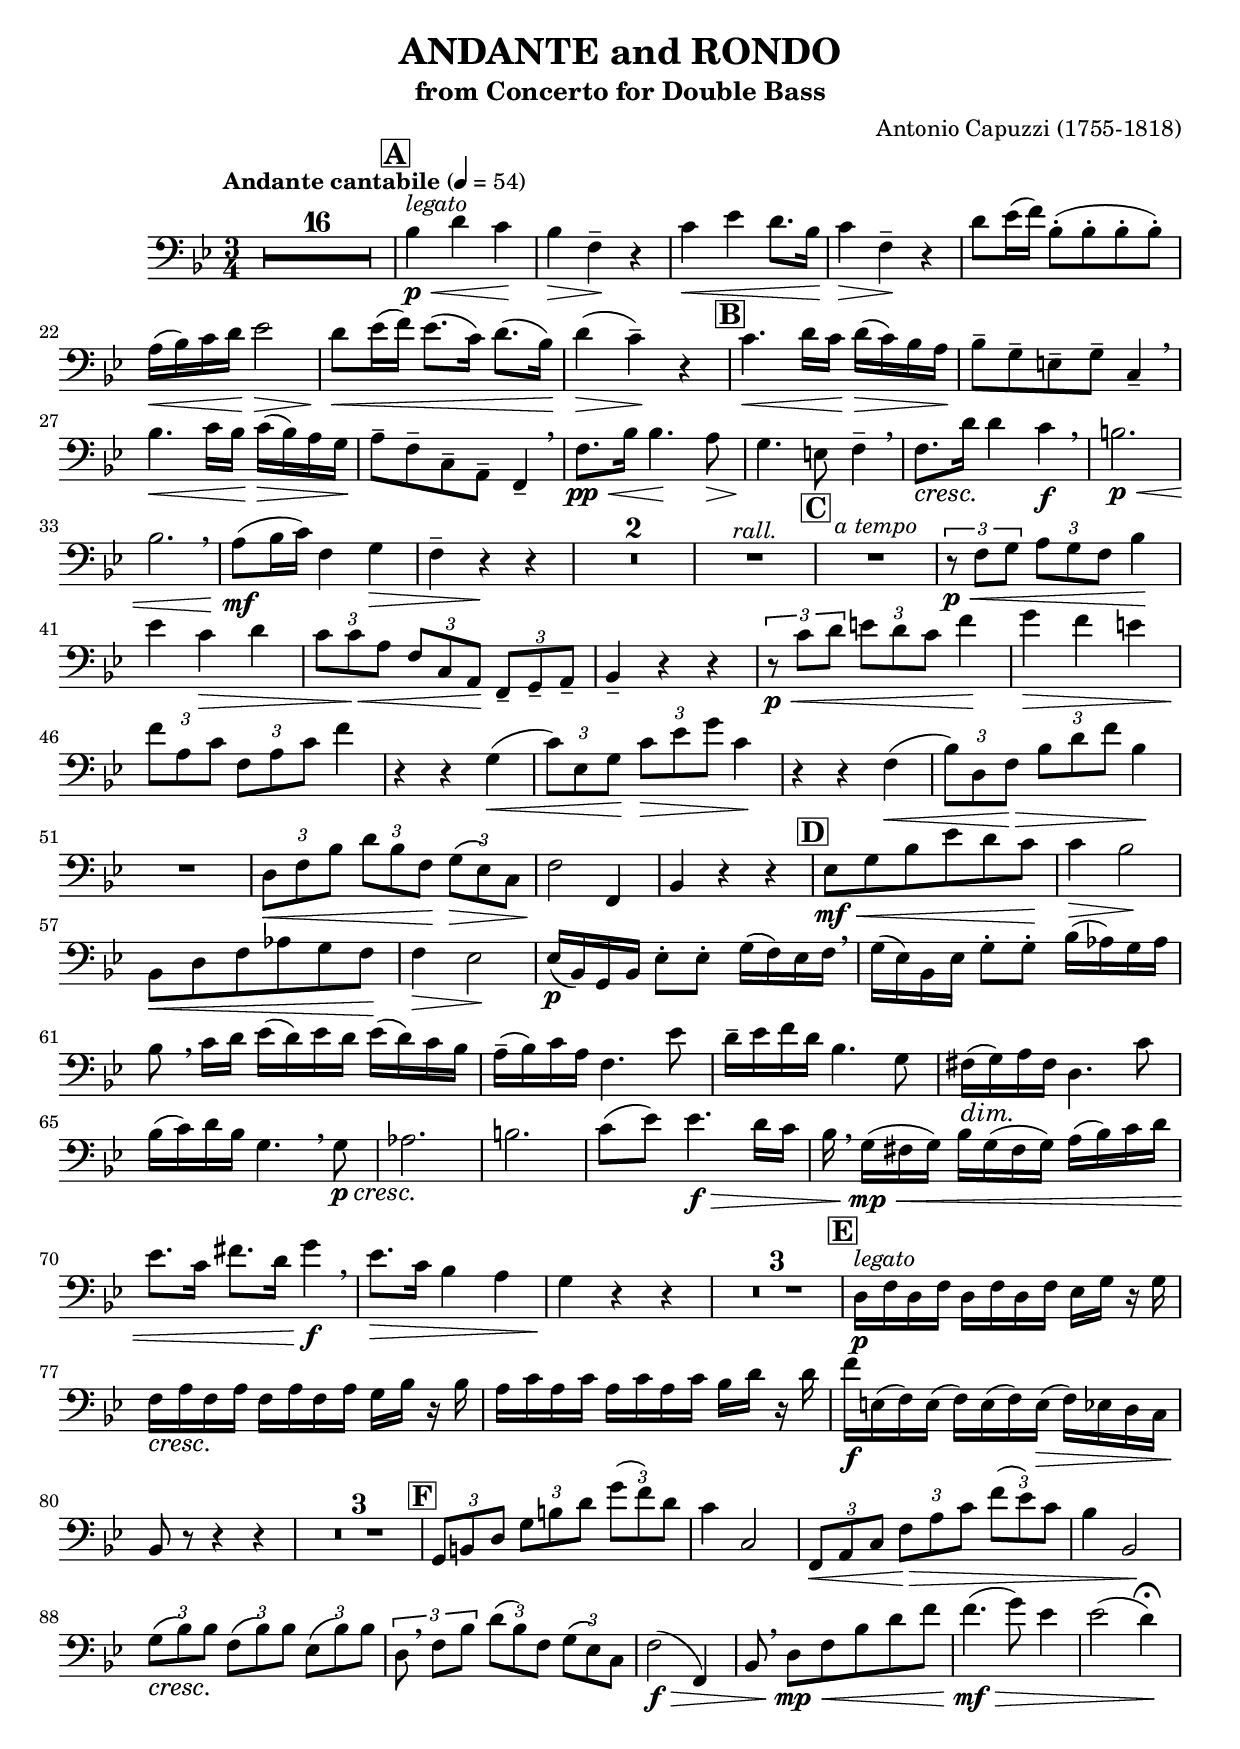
%{
%}
\header{
  title = "ANDANTE and RONDO"
  subtitle = "from Concerto for Double Bass"
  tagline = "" % removed 
  composer = "Antonio Capuzzi (1755-1818)"
}

\paper {
  page-count = #1
}

\score {
  \relative {
    \tempo "Andante cantabile" 4 = 54
    \clef "bass" \key bes \major \time 3/4
    \set Score.markFormatter = #format-mark-box-alphabet
    \compressFullBarRests {
      R2.*16
    }
    \tupletSpan 4
    \tupletUp
%{
    \override TupletBracket.bracket-visibility = #'if-no-beam
    \override TupletBracket.bracket-visibility = ##f
%}
    \mark \default % A
    bes4^\markup { \italic "legato" }\p\< d c\!
    bes\> f--\! r
    c'\< ees d8. bes16\!
    c4\> f,--\! r
    d'8 ees16( f) bes,8-.( bes-. bes-. bes-.)
    a16\<( bes) c d\! es2\>
    d8\! \< ees16( f) ees8.( c16) d8.( bes16) \!
    d4\>( c--)\! r
    \mark \default % B
    c4. \< d16 c\! d\>( c) bes a\!
    bes8-- g-- e-- g-- c,4--
    \breathe
    bes'4.\< c16 bes\! c\>( bes) a g\!
    a8-- f-- c-- a-- f4--
    \breathe
    f'8.\pp\< bes16 bes4.\! a8\>
    g4.\! e8 f4--
    \breathe
    f8.\cresc d'16\! d4 c\f
    \breathe
    b2.\p\<
    bes2.
    \breathe
    a8\mf( bes16 c) f,4 g\>
    f4-- r\! r
    R2.*2
    R2.^\markup { \italic "rall." }
    \mark \default % C
    R2.*1^\markup { \italic "a tempo" }
    \tuplet 3/2 {r8\p\< f g a g f} bes4\!
    ees c\> d
    \tuplet 3/2 {c8 c\!\< a f c a\! f-- g-- a--}
    bes4-- r4 r
    \tuplet 3/2 {r8\p\< c' d e d c} f4\!
    g\> f e
    \tuplet 3/2 {f8\! a, c f, a c} f4
    r4 r g,\<(
    \tuplet 3/2 {c8) ees, g\! c\> ees g} c,4\!
    r4 r f,\<(
    \tuplet 3/2 {bes8) d, f\!\> bes d f} bes,4\!
    R2.
    \tuplet 3/2 {d,8\< f bes d bes f\! g\>( ees) c}
    f2\! f,4
    bes r4 r
    \mark \default % D
    ees8\mf\< g bes ees d c\!
    c4\> bes2\!
    bes,8\< d f aes g f\!
    f4\> ees2\!
    ees16\p \cresc( bes)\! g bes ees8-. ees-. g16( f) ees f \breathe
    g( ees) bes ees g8-. g-. bes16( aes) g aes
    bes8 \breathe c16[ d16] ees( d) ees d ees( d) c bes
    a--( bes) c a f4. ees'8
    d16-- ees f d bes4. g8
    fis16\dim( g)\! a fis d4. c'8
    bes16( c) d bes g4. \breathe g8\p \cresc
    aes2.\!
    b2.
    c8( ees) ees4.\f\> d16 c
    bes \breathe g[\!\mp\<( fis g)] bes g( fis g) a( bes) c d
    ees8. c16 fis8. d16 g4\!\f \breathe
    ees8.\> c16 bes4 a
    g\! r r
    R2.*3
    \mark \default % E
    d16\p^\markup { \italic "legato" } f d f d f d f ees g r g
    f\cresc a\! f a f a f a g bes r bes
    a c a c a c a c bes d r d
    f\f e,( f) e( f) e( f) e\>( f) ees d c
    bes8\! r r4 r4
    R2.*3
    \mark \default % F
    \tuplet 3/2 {g8 b d g b d g( f) d}
    c4 c,2
    \tuplet 3/2 {f,8\< a c f\!\> a c f( ees) c}
    bes4 bes,2\!
    \tuplet 3/2 {g'8\cresc( bes\!) bes f( bes) bes ees,( bes') bes}
    \tuplet 3/2 {d, \breathe f bes d( bes) f g( ees) c}
    f2\f\>( f,4)
    bes8 \breathe d\! \mp \< [ f bes d f]
    f4.\!\mf\>( g8) ees4
    ees2( d4)\!\fermata
  }
  \layout { }
  \midi { }
}
\version "2.18.2"  % necessary for upgrading to future LilyPond versions.
